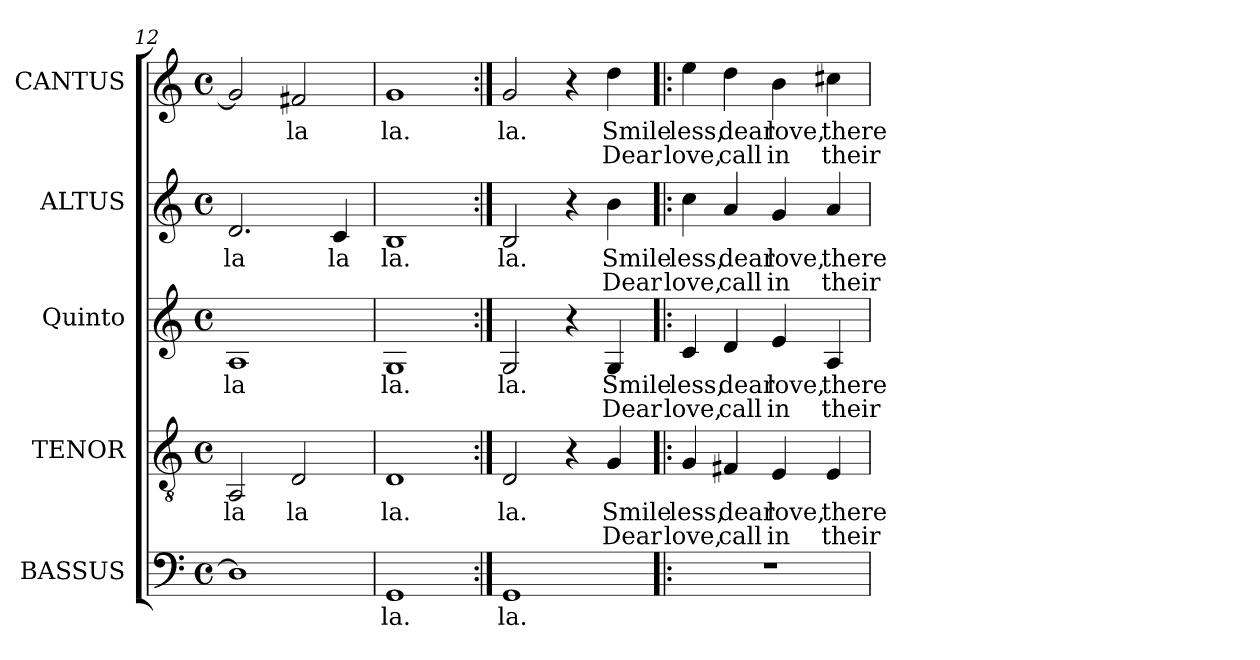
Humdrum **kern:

**kern	**text	**kern	**text	**text	**kern	**text	**text	**kern	**text	**text	**kern	**text	**text
*part5	*part5	*part4	*part4	*part4	*part3	*part3	*part3	*part2	*part2	*part2	*part1	*part1	*part1
*staff5	*staff5	*staff4	*staff4	*staff4	*staff3	*staff3	*staff3	*staff2	*staff2	*staff2	*staff1	*staff1	*staff1
*I"BASSUS	*	*I"TENOR	*	*	*I"Quinto	*	*	*I"ALTUS	*	*	*I"CANTUS	*	*
*I'B	*	*I'T	*	*	*I'Q.	*	*	*	*	*	*I'S	*	*
*clefF4	*	*clefGv2	*	*	*clefG2	*	*	*clefG2	*	*	*clefG2	*	*
*k[]	*	*k[]	*	*	*k[]	*	*	*k[]	*	*	*k[]	*	*
*C:	*	*C:	*	*	*C:	*	*	*C:	*	*	*C:	*	*
*M4/4	*	*M4/4	*	*	*M4/4	*	*	*M4/4	*	*	*M4/4	*	*
*met(c)	*	*met(c)	*	*	*met(c)	*	*	*met(c)	*	*	*met(c)	*	*
=12	=12	=12	=12	=12	=12	=12	=12	=12	=12	=12	=12	=12	=12
!	!	!	!LO:LY:b:color=#000000	!	!	!	!	!	!	!	!	!	!
!	!	!	!	!	!	!LO:LY:b:color=#000000	!	!	!	!	!	!	!
!	!	!	!	!	!	!	!	!	!LO:LY:b:color=#000000	!	!	!	!
1Di]	.	2AAi/	la	.	1Ai	la	.	2.di/	la	.	2gi/]	.	.
!	!	!	!LO:LY:b:color=#000000	!	!	!	!	!	!	!	!	!	!
!	!	!	!	!	!	!	!	!	!	!	!	!LO:LY:b:color=#000000	!
.	.	2Di/	la	.	.	.	.	.	.	.	2f#Xi/	la	.
!	!	!	!	!	!	!	!	!	!LO:LY:b:color=#000000	!	!	!	!
.	.	.	.	.	.	.	.	4ci/	la	.	.	.	.
=13	=13	=13	=13	=13	=13	=13	=13	=13	=13	=13	=13	=13	=13
!	!LO:LY:b:color=#000000	!	!	!	!	!	!	!	!	!	!	!	!
!	!	!	!LO:LY:b:color=#000000	!	!	!	!	!	!	!	!	!	!
!	!	!	!	!	!	!LO:LY:b:color=#000000	!	!	!	!	!	!	!
!	!	!	!	!	!	!	!	!	!LO:LY:b:color=#000000	!	!	!	!
!	!	!	!	!	!	!	!	!	!	!	!	!LO:LY:b:color=#000000	!
1GGi	la.	1Di	la.	.	1Gi	la.	.	1Bi	la.	.	1gi	la.	.
=13:|!	=13:|!	=13:|!	=13:|!	=13:|!	=13:|!	=13:|!	=13:|!	=13:|!	=13:|!	=13:|!	=13:|!	=13:|!	=13:|!
!	!LO:LY:b:color=#000000	!	!	!	!	!	!	!	!	!	!	!	!
!	!	!	!LO:LY:b:color=#000000	!	!	!	!	!	!	!	!	!	!
!	!	!	!	!	!	!LO:LY:b:color=#000000	!	!	!	!	!	!	!
!	!	!	!	!	!	!	!	!	!LO:LY:b:color=#000000	!	!	!	!
!	!	!	!	!	!	!	!	!	!	!	!	!LO:LY:b:color=#000000	!
1GGi	la.	2Di/	la.	.	2Gi/	la.	.	2Bi/	la.	.	2gi/	la.	.
.	.	4r	.	.	4r	.	.	4r	.	.	4r	.	.
!	!	!	!LO:LY:b:color=#000000	!LO:LY:b:color=#000000	!	!	!	!	!	!	!	!	!
!	!	!	!	!	!	!LO:LY:b:color=#000000	!LO:LY:b:color=#000000	!	!	!	!	!	!
!	!	!	!	!	!	!	!	!	!LO:LY:b:color=#000000	!LO:LY:b:color=#000000	!	!	!
!	!	!	!	!	!	!	!	!	!	!	!	!LO:LY:b:color=#000000	!LO:LY:b:color=#000000
.	.	4Gi/	Smile	Dear	4Gi/	Smile	Dear	4bi\	Smile	Dear	4ddi\	Smile	Dear
!!LO:PB:g=z
=14!|:	=14!|:	=14!|:	=14!|:	=14!|:	=14!|:	=14!|:	=14!|:	=14!|:	=14!|:	=14!|:	=14!|:	=14!|:	=14!|:
!	!	!	!LO:LY:b:color=#000000	!LO:LY:b:color=#000000	!	!	!	!	!	!	!	!	!
!	!	!	!	!	!	!LO:LY:b:color=#000000	!LO:LY:b:color=#000000	!	!	!	!	!	!
!	!	!	!	!	!	!	!	!	!LO:LY:b:color=#000000	!LO:LY:b:color=#000000	!	!	!
!	!	!	!	!	!	!	!	!	!	!	!	!LO:LY:b:color=#000000	!LO:LY:b:color=#000000
1r	.	4Gi/	less,	love,	4ci/	less,	love,	4cci\	less,	love,	4eei\	less,	love,
!	!	!	!LO:LY:b:color=#000000	!LO:LY:b:color=#000000	!	!	!	!	!	!	!	!	!
!	!	!	!	!	!	!LO:LY:b:color=#000000	!LO:LY:b:color=#000000	!	!	!	!	!	!
!	!	!	!	!	!	!	!	!	!LO:LY:b:color=#000000	!LO:LY:b:color=#000000	!	!	!
!	!	!	!	!	!	!	!	!	!	!	!	!LO:LY:b:color=#000000	!LO:LY:b:color=#000000
.	.	4F#Xi/	dear	call	4di/	dear	call	4ai/	dear	call	4ddi\	dear	call
!	!	!	!LO:LY:b:color=#000000	!LO:LY:b:color=#000000	!	!	!	!	!	!	!	!	!
!	!	!	!	!	!	!LO:LY:b:color=#000000	!LO:LY:b:color=#000000	!	!	!	!	!	!
!	!	!	!	!	!	!	!	!	!LO:LY:b:color=#000000	!LO:LY:b:color=#000000	!	!	!
!	!	!	!	!	!	!	!	!	!	!	!	!LO:LY:b:color=#000000	!LO:LY:b:color=#000000
.	.	4Ei/	love,	in	4ei/	love,	in	4gi/	love,	in	4bi\	love,	in
!	!	!	!LO:LY:b:color=#000000	!LO:LY:b:color=#000000	!	!	!	!	!	!	!	!	!
!	!	!	!	!	!	!LO:LY:b:color=#000000	!LO:LY:b:color=#000000	!	!	!	!	!	!
!	!	!	!	!	!	!	!	!	!LO:LY:b:color=#000000	!LO:LY:b:color=#000000	!	!	!
!	!	!	!	!	!	!	!	!	!	!	!	!LO:LY:b:color=#000000	!LO:LY:b:color=#000000
.	.	4Ei/	there-	their	4Ai/	there-	their	4ai/	there-	their	4cc#Xi\	there-	their
=	=	=	=	=	=	=	=	=	=	=	=	=	=
*-	*-	*-	*-	*-	*-	*-	*-	*-	*-	*-	*-	*-	*-
